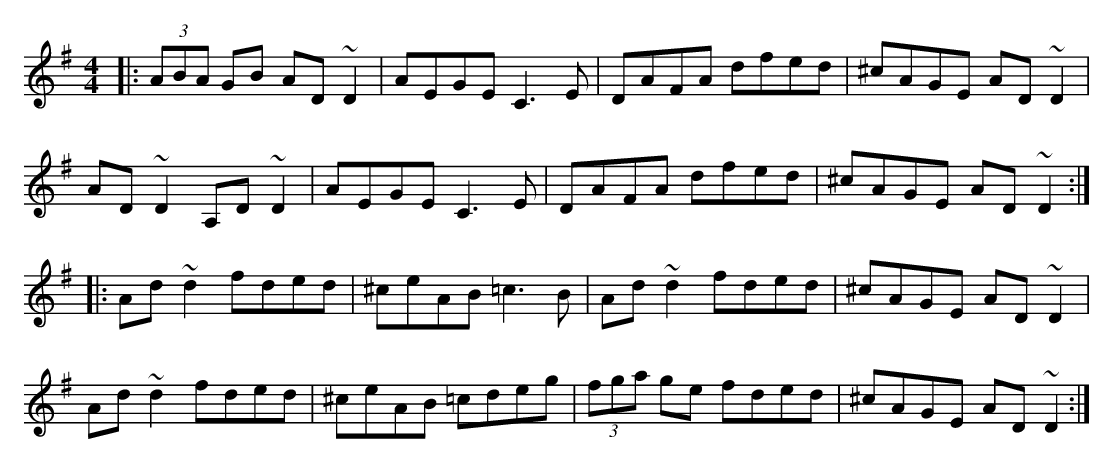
X:1
M:4/4
K:Dmix
|:(3ABA GB AD~D2|AEGE C3 E|DAFA dfed|^cAGE AD~D2|
AD~D2 A,D~D2|AEGE C3 E|DAFA dfed|^cAGE AD~D2:|
|:Ad~d2 fded|^ceAB =c3 B|Ad~d2 fded|^cAGE AD~D2|
Ad~d2 fded|^ceAB =cdeg|(3fga ge fded|^cAGE AD~D2:|
